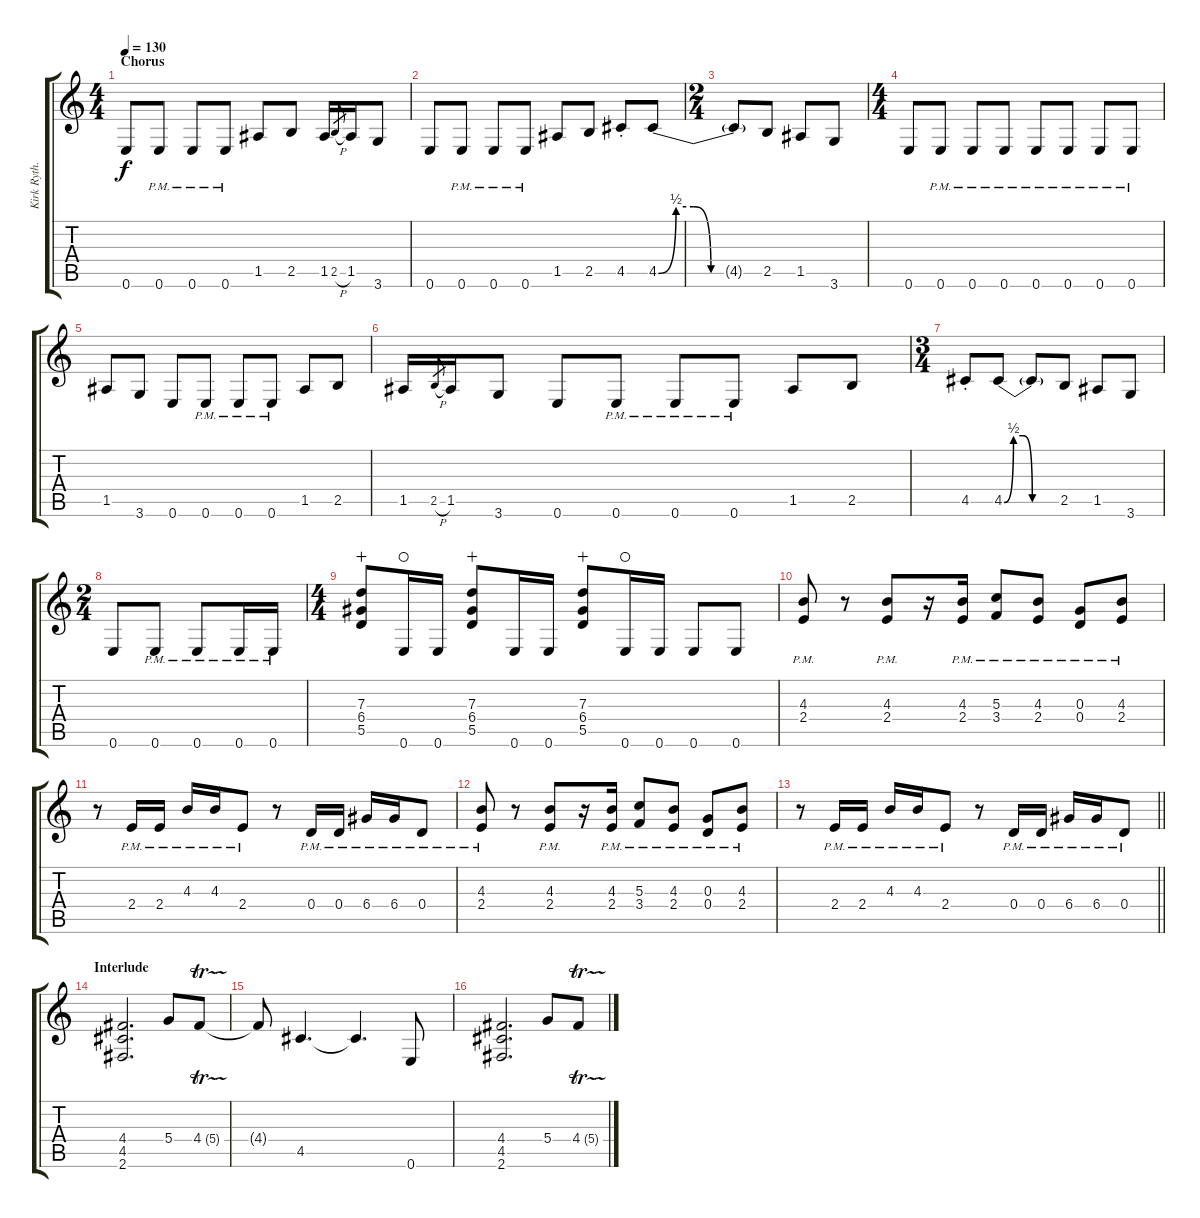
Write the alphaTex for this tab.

\track ("Kirk Ryth." "Kirk Ryth.") {instrument distortionguitar}
\staff {score tabs}
\tuning (E4 B3 G3 D3 A2 E2) {hide}
\ts (4 4)
\section ("" "Chorus")
\tempo 130
\clef g2
\ks c
0.6.8{dy f} 0.6{pm}.8 0.6{pm}.8 0.6{pm}.8 1.5.8 2.5.8 1.5.16 2.5{h}.8{gr} 1.5.16 3.6.8 |
0.6.8 0.6{pm}.8 0.6{pm}.8 0.6{pm}.8 1.5.8 2.5.8 4.5{st}.8 4.5{be (custom 0 0 10 2 20 2 30 0 60 0)}.8 |
\ts (2 4)
4.5{t}.8 2.5.8 1.5.8 3.6.8 |
\ts (4 4)
0.6.8 0.6{pm}.8 0.6{pm}.8 0.6{pm}.8 0.6{pm}.8 0.6{pm}.8 0.6{pm}.8 0.6{pm}.8 |
1.5.8 3.6.8 0.6.8 0.6{pm}.8 0.6{pm}.8 0.6{pm}.8 1.5.8 2.5.8 |
1.5.16 2.5{h}.8{gr} 1.5.16 3.6.8 0.6.8 0.6{pm}.8 0.6{pm}.8 0.6{pm}.8 1.5.8 2.5.8 |
\ts (3 4)
4.5{st}.8 4.5{be (custom 0 0 10 2 20 2 30 0 60 0)}.8 4.5{t}.8 2.5.8 1.5.8 3.6.8 |
\ts (2 4)
0.6.8 0.6{pm}.8 0.6{pm}.8 0.6{pm}.16 0.6{pm}.16 |
\ts (4 4)
(7.3 6.4 5.5).8{wahc} 0.6.16{waho} 0.6.16 (7.3 6.4 5.5).8{wahc} 0.6.16 0.6.16 (7.3 6.4 5.5).8{wahc} 0.6.16{waho} 0.6.16 0.6.8 0.6.8 |
(4.3{pm} 2.4{pm}).8 r.8 (4.3{pm} 2.4{pm}).8 r.16 (4.3{pm} 2.4{pm}).16 (5.3{pm} 3.4{pm}).8 (4.3{pm} 2.4{pm}).8 (0.3{pm} 0.4{pm}).8 (4.3{pm} 2.4{pm}).8 |
r.8 2.4{pm}.16 2.4{pm}.16 4.3{pm}.16 4.3{pm}.16 2.4{pm}.8 r.8 0.4{pm}.16 0.4{pm}.16 6.4{pm}.16 6.4{pm}.16 0.4{pm}.8 |
(4.3{pm} 2.4{pm}).8 r.8 (4.3{pm} 2.4{pm}).8 r.16 (4.3{pm} 2.4{pm}).16 (5.3{pm} 3.4{pm}).8 (4.3{pm} 2.4{pm}).8 (0.3{pm} 0.4{pm}).8 (4.3{pm} 2.4{pm}).8 |
\barLineRight lightlight
r.8 2.4{pm}.16 2.4{pm}.16 4.3{pm}.16 4.3{pm}.16 2.4{pm}.8 r.8 0.4{pm}.16 0.4{pm}.16 6.4{pm}.16 6.4{pm}.16 0.4{pm}.8 |
\section ("" "Interlude")
(4.4 4.5 2.6).2{d} 5.4.8 4.4{tr (5 32)}.8 |
4.4{t}.8 4.5.4{d} 4.5{t}.4{d} 0.6.8 |
(4.4 4.5 2.6).2{d} 5.4.8 4.4{tr (5 32)}.8
